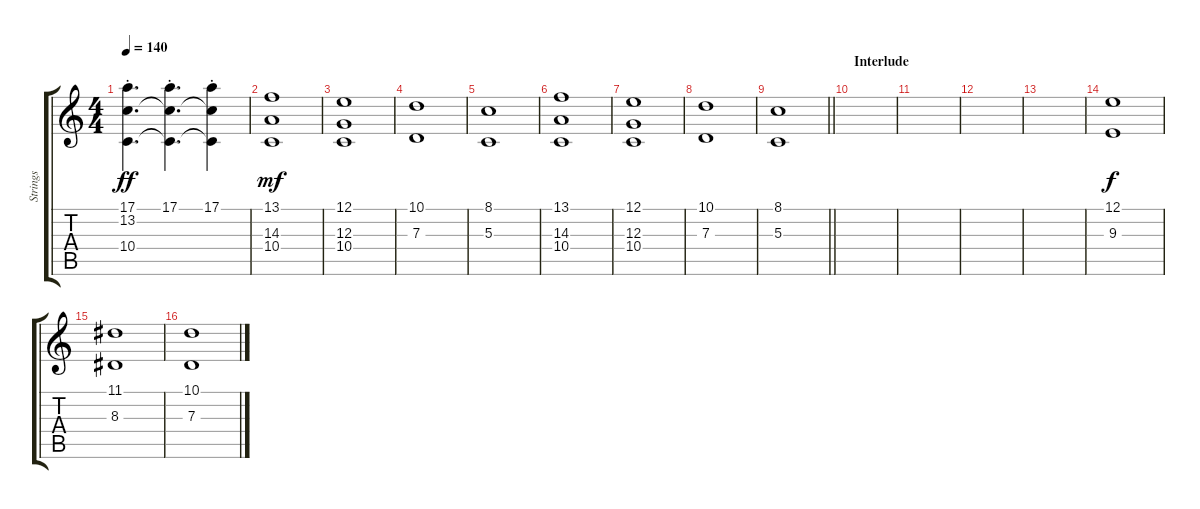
\track ("Strings" "Strings") {instrument stringensemble1}
\staff {score tabs}
\tuning (E4 B3 G3 D3 A2 E2) {hide}
\ts (4 4)
\tempo 140
\clef g2
\ks c
(17.1{st} 13.2{t} 10.4{t}).4{d dy ff} (17.1{st} 13.2{t} 10.4{t}).4{d} (17.1{st} 13.2{t} 10.4{t}).4 |
(13.1 14.3 10.4).1{dy mf} |
(12.1 12.3 10.4).1 |
(10.1 7.3).1 |
(8.1 5.3).1 |
(13.1 14.3 10.4).1 |
(12.1 12.3 10.4).1 |
(10.1 7.3).1 |
\barLineRight lightlight
(8.1 5.3).1 |
\section ("" "Interlude")
|
|
|
|
(12.1 9.3).1{dy f} |
(11.1 8.3).1 |
(10.1 7.3).1
